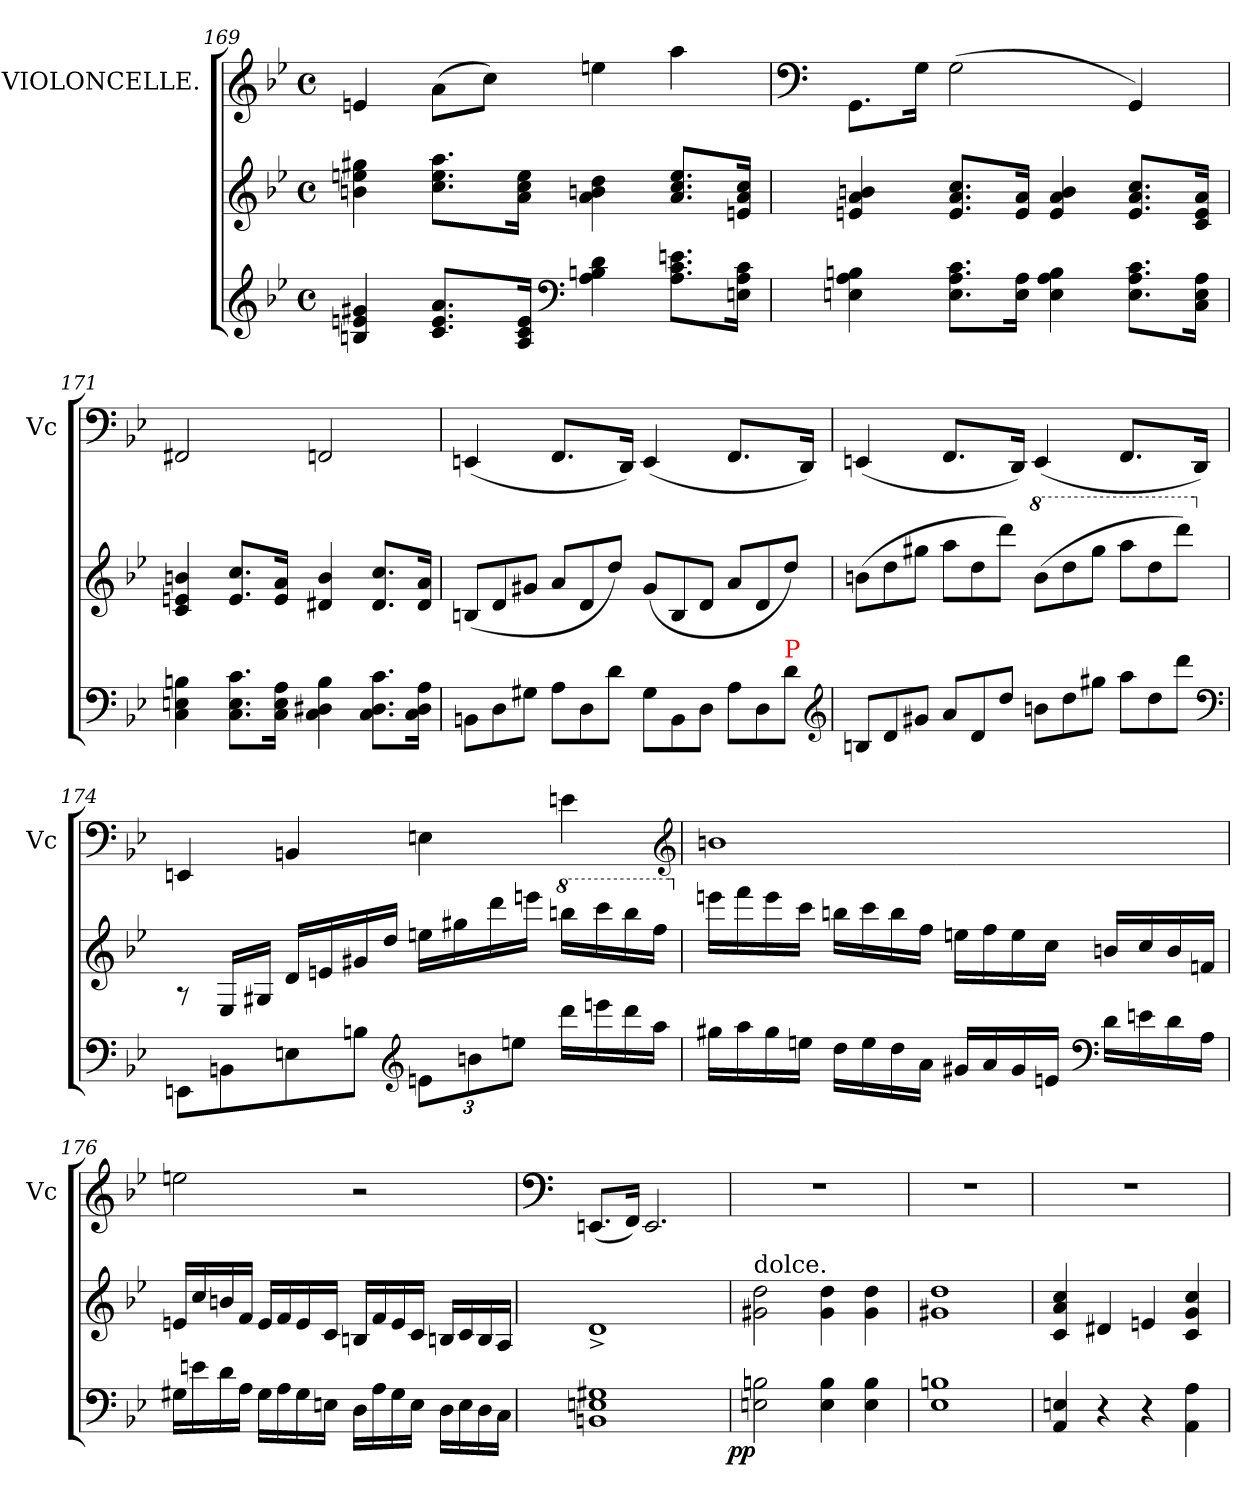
**kern	**kern	**dynam	**kern
*part2	*part2	*part2	*part1
*staff3	*staff2	*staff2/3	*staff1
*	*	*	*I"VIOLONCELLE.
*	*	*	*I'Vc
*clefG2	*clefG2	*	*clefG2
*k[b-e-]	*k[b-e-]	*	*k[b-e-]
*M4/4	*M4/4	*	*M4/4
*met(c)	*met(c)	*	*met(c)
=169	=169	=169	=169
4g#X 4en 4Bn	4gg#X 4een 4bn	.	4en!
8.a 8.e 8.cL	8.aa 8.ee 8.ccL	.	(>8a!\L
.	.	.	8cc!J)
16e 16c 16AJk	16ee 16cc 16aJk	.	.
*clefF4	*	*	*
4d 4Bn 4A	4dd 4bn 4a	.	4een!
8.en 8.c 8.AL	8.ee 8.cc 8.aL	.	4aa!
16c 16A 16EJk	16cc 16a 16enJk	.	.
=170	=170	=170	=170
*	*	*	*clefF4
4Bn 4A 4En	4bn 4a 4en	.	8.GG!\L
.	.	.	16G!Jk
8.c 8.A 8.EL	8.cc 8.a 8.eL	.	(>2G!
16A 16EJk	16a 16eJk	.	.
4B 4A 4E	4b 4a 4e	.	.
8.c 8.A 8.EL	8.cc 8.a 8.eL	.	4GG!)
16A 16E 16CJk	16a 16e 16cJk	.	.
=171	=171	=171	=171
4Bn 4En 4C	4bn 4en 4c	.	2FF#X!
8.c 8.E 8.CL	8.cc 8.eL	.	.
16A 16E 16CJk	16a 16eJk	.	.
4B 4D#X 4C	4b 4d#X	.	2FFn!
8.c 8.D# 8.CL	8.cc 8.d#L	.	.
16A 16D# 16CJk	16a 16d#Jk	.	.
=172	=172	=172	=172
*Xtuplet	*Xtuplet	*	*
12BBnL	(<12BnL	.	(<4EEn!
12D	12d	.	.
12G#XJ	12g#XJ	.	.
12AL	12aL	.	8.FF!L
12D	12d	.	.
12dJ	12ddJ)	.	.
.	.	.	16DD!Jk)
12G#L	(<12g#L	.	(<4EE!
12BB	12B	.	.
12DJ	12dJ	.	.
12AL	12aL	.	8.FF!L
12D	12d	.	.
!LO:TX:a:color=red:t=P	!	!	!
12dJ	12ddJ)	.	.
.	.	.	16DD!Jk)
*clefG2	*	*	*
=173	=173	=173	=173
12BnL	(>12bnL	.	(<4EEn!
12d	12dd	.	.
12g#XJ	12gg#XJ	.	.
12aL	12aaL	.	8.FF!L
12d	12dd	.	.
12ddJ	12dddJ)	.	.
.	.	.	16DD!Jk)
*	*8va	*	*
12bnL	(>12bbL	.	(<4EE!
12dd	12ddd	.	.
12gg#XJ	12ggg#J	.	.
12aaL	12aaaL	.	8.FF!L
12dd	12ddd	.	.
12dddJ	12ddddJ)	.	.
.	.	.	16DD!Jk)
*clefF4	*	*	*
=174	=174	=174	=174
*	*X8va	*	*
8EEnL	8rA	.	4EEn!
8BBn\	16E-/LL	.	.
.	16G#XJJ	.	.
8En	16dLL	.	4BBn!
.	16en	.	.
8BnJ	16g#X	.	.
.	16ddJJ	.	.
*clefG2	*	*	*
*tuplet	*	*	*
*Xbrackettup	*	*	*
12en\L	16eenLL	.	4En!
.	16gg#X	.	.
12bn	.	.	.
.	16ddd	.	.
12eenJ	.	.	.
.	16eeenJJ	.	.
*	*8va	*	*
16dddLL	16bbbnLL	.	4en!
16eeen	16cccc	.	.
16ddd	16bbb	.	.
16aaJJ	16fffJJ	.	.
*	*	*	*clefG2
=175	=175	=175	=175
*	*X8va	*	*
16gg#XLL	16eeenLL	.	1bn!
16aa	16fff	.	.
16gg#	16eee	.	.
16eenJJ	16cccJJ	.	.
16ddLL	16bbnLL	.	.
16ee	16ccc	.	.
16dd	16bb	.	.
16aJJ	16ffJJ	.	.
16g#XLL	16eenLL	.	.
16a	16ff	.	.
16g#	16ee	.	.
16enJJ	16ccJJ	.	.
*clefF4	*	*	*
16dLL	16bnLL	.	.
16en	16cc	.	.
16d	16b	.	.
16AJJ	16fnJJ	.	.
=176	=176	=176	=176
16G#XLL	16enLL	.	2een!
16en	16cc	.	.
16d	16bn	.	.
16AJJ	16fJJ	.	.
16G#LL	16eLL	.	.
16A	16f	.	.
16G#	16e	.	.
16EnJJ	16cJJ	.	.
16DLL	16BnLL	.	2r
16A	16f	.	.
16G#	16e	.	.
16EJJ	16cJJ	.	.
16D\LL	16Bn/LL	.	.
16E\	16c/	.	.
16D\	16B/	.	.
16C\JJ	16A/JJ	.	.
=177	=177	=177	=177
*	*	*	*clefF4
1En 1BBn 1G#X	(>1d^<	.	(<8.EEn!L
.	.	.	16FF!Jk)
.	.	.	2.EE!
=178	=178	=178	=178
!	!LO:TX:a:t=dolce.	!	!
!	!	!LO:DY:b=2:rj	!
!	!	!LO:DY:n=1:rj	!
2Bn 2En	2dd 2g#X	p p	1rF
4B 4E	4dd 4g#	.	.
4B 4E	4dd 4g#	.	.
=179	=179	=179	=179
1Bn 1E-	1dd 1g#X	.	1rF
=180	=180	=180	=180
4En 4AA	4cc 4a 4c	.	1rF
4r	4d#X	.	.
4r	4en	.	.
4A 4AA	4cc 4g 4c	.	.
=	=	=	=
*-	*-	*-	*-
